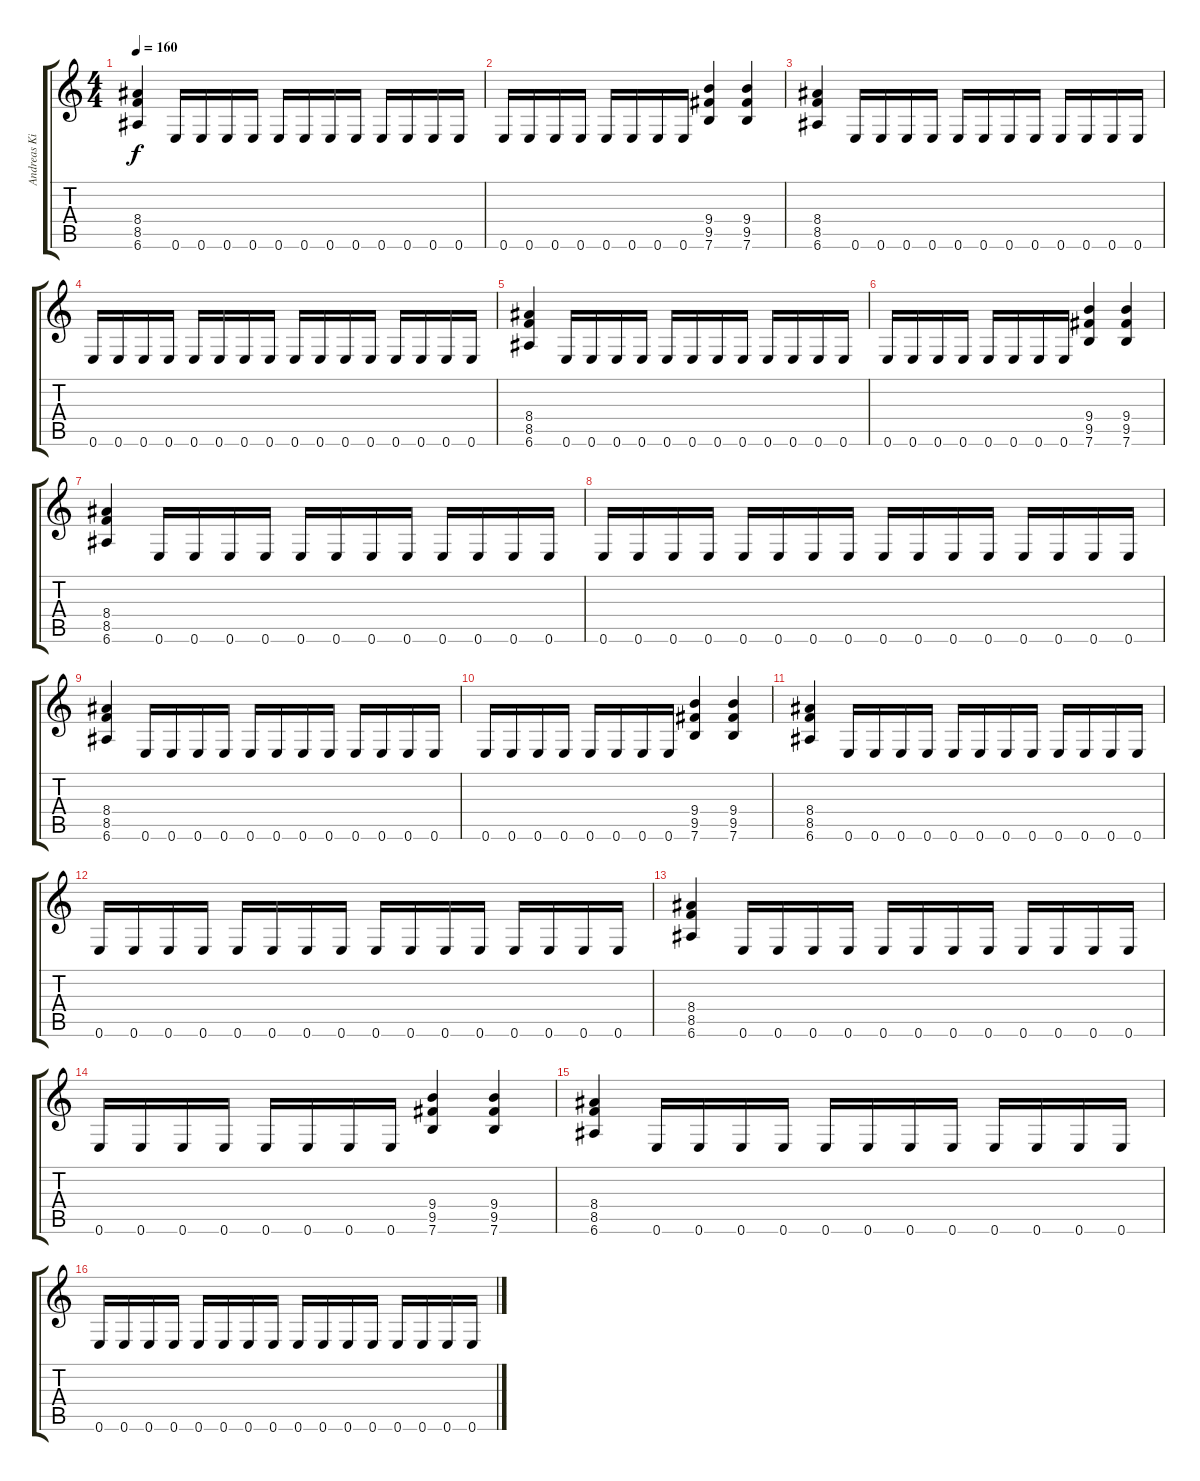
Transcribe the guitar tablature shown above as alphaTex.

\track ("Andreas Kisser" "Andreas Ki") {instrument distortionguitar}
\staff {score tabs}
\tuning (E4 B3 G3 D3 A2 E2) {hide}
\ts (4 4)
\tempo 160
\clef g2
\ks c
(8.4 8.5 6.6).4{dy f} 0.6.16 0.6.16 0.6.16 0.6.16 0.6.16 0.6.16 0.6.16 0.6.16 0.6.16 0.6.16 0.6.16 0.6.16 |
0.6.16 0.6.16 0.6.16 0.6.16 0.6.16 0.6.16 0.6.16 0.6.16 (9.4 9.5 7.6).4 (9.4 9.5 7.6).4 |
(8.4 8.5 6.6).4 0.6.16 0.6.16 0.6.16 0.6.16 0.6.16 0.6.16 0.6.16 0.6.16 0.6.16 0.6.16 0.6.16 0.6.16 |
0.6.16 0.6.16 0.6.16 0.6.16 0.6.16 0.6.16 0.6.16 0.6.16 0.6.16 0.6.16 0.6.16 0.6.16 0.6.16 0.6.16 0.6.16 0.6.16 |
(8.4 8.5 6.6).4 0.6.16 0.6.16 0.6.16 0.6.16 0.6.16 0.6.16 0.6.16 0.6.16 0.6.16 0.6.16 0.6.16 0.6.16 |
0.6.16 0.6.16 0.6.16 0.6.16 0.6.16 0.6.16 0.6.16 0.6.16 (9.4 9.5 7.6).4 (9.4 9.5 7.6).4 |
(8.4 8.5 6.6).4 0.6.16 0.6.16 0.6.16 0.6.16 0.6.16 0.6.16 0.6.16 0.6.16 0.6.16 0.6.16 0.6.16 0.6.16 |
0.6.16{volume 12} 0.6.16 0.6.16 0.6.16 0.6.16 0.6.16 0.6.16 0.6.16 0.6.16 0.6.16 0.6.16 0.6.16 0.6.16 0.6.16 0.6.16 0.6.16 |
(8.4 8.5 6.6).4 0.6.16 0.6.16 0.6.16 0.6.16 0.6.16 0.6.16 0.6.16 0.6.16 0.6.16 0.6.16 0.6.16 0.6.16 |
0.6.16{volume 8} 0.6.16 0.6.16 0.6.16 0.6.16 0.6.16 0.6.16 0.6.16 (9.4 9.5 7.6).4 (9.4 9.5 7.6).4 |
(8.4 8.5 6.6).4 0.6.16 0.6.16 0.6.16 0.6.16 0.6.16 0.6.16 0.6.16 0.6.16 0.6.16 0.6.16 0.6.16 0.6.16 |
0.6.16{volume 5} 0.6.16 0.6.16 0.6.16 0.6.16 0.6.16 0.6.16 0.6.16 0.6.16 0.6.16 0.6.16 0.6.16 0.6.16 0.6.16 0.6.16 0.6.16 |
(8.4 8.5 6.6).4 0.6.16 0.6.16 0.6.16 0.6.16 0.6.16 0.6.16 0.6.16 0.6.16 0.6.16 0.6.16 0.6.16 0.6.16 |
0.6.16{volume 2} 0.6.16 0.6.16 0.6.16 0.6.16 0.6.16 0.6.16 0.6.16 (9.4 9.5 7.6).4 (9.4 9.5 7.6).4 |
(8.4 8.5 6.6).4 0.6.16 0.6.16 0.6.16 0.6.16 0.6.16 0.6.16 0.6.16 0.6.16 0.6.16 0.6.16 0.6.16 0.6.16 |
0.6.16{volume 1} 0.6.16 0.6.16 0.6.16 0.6.16 0.6.16 0.6.16 0.6.16 0.6.16 0.6.16 0.6.16 0.6.16 0.6.16 0.6.16 0.6.16 0.6.16
